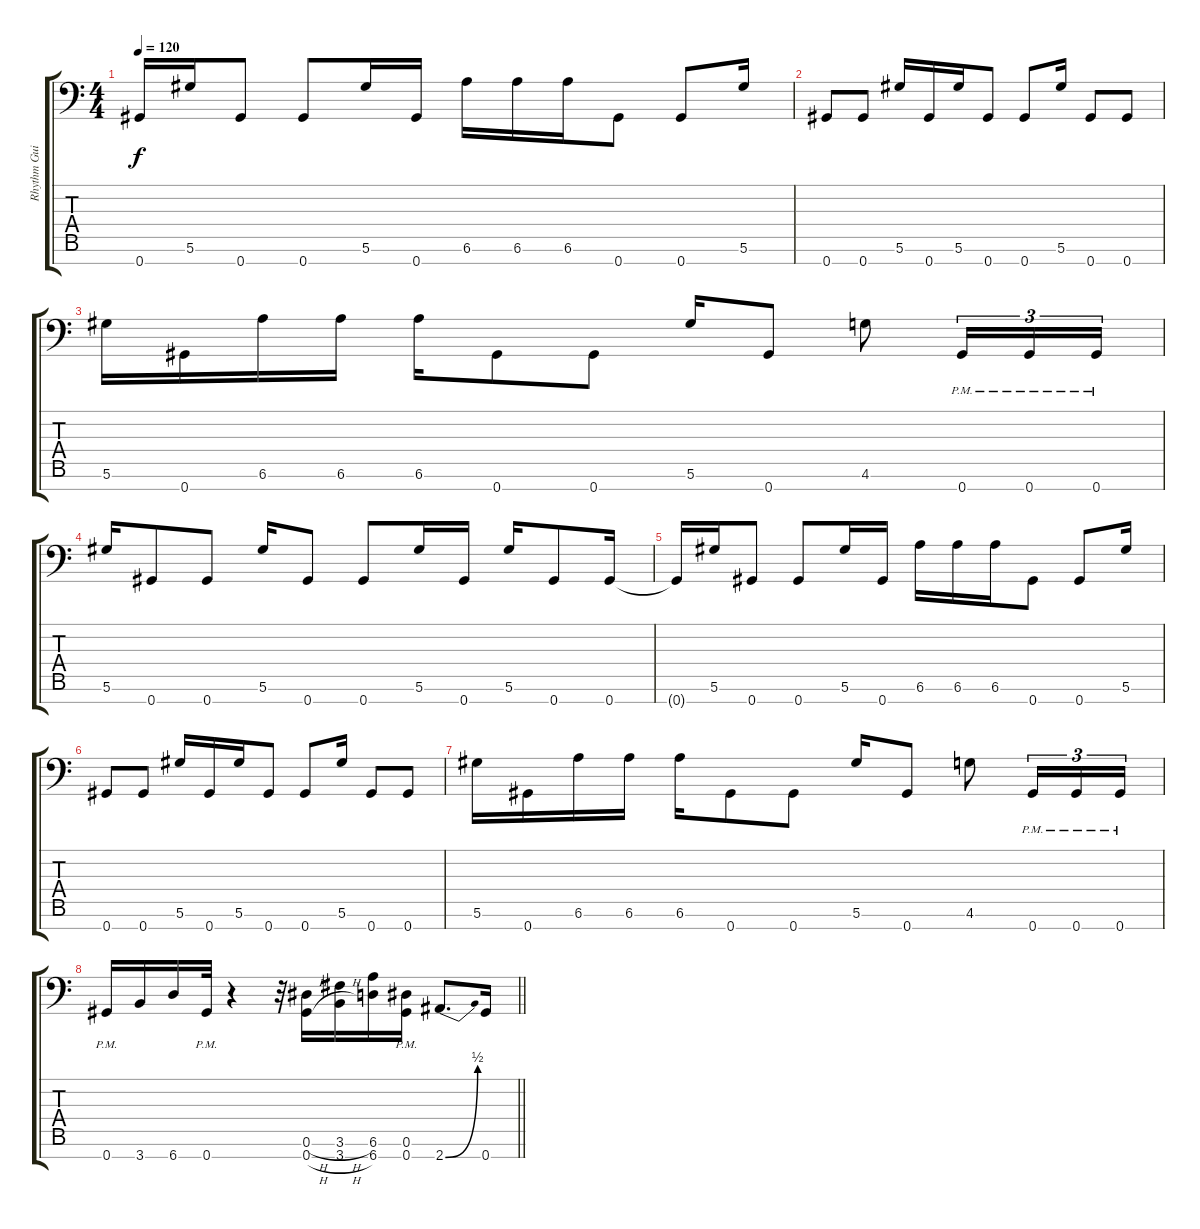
\track ("Rhythm Guitar" "Rhythm Gui") {instrument overdrivenguitar}
\staff {score tabs}
\tuning (Eb4 Bb3 Gb3 Db3 Ab2 Eb2 Ab1) {hide}
\ts (4 4)
\tempo 120
\clef f4
\ks c
0.7{t}.16{dy f} 5.6.16 0.7.8 0.7.8 5.6.16 0.7.16 6.6.16 6.6.16 6.6.16 0.7.8 0.7.8 5.6.16 |
0.7.8 0.7.8 5.6.16 0.7.16 5.6.16 0.7.8 0.7.8 5.6.16 0.7.8 0.7.8 |
5.6.16 0.7.16 6.6.16 6.6.16 6.6.16 0.7.8 0.7.8 5.6.16 0.7.8 4.6.8 0.7{pm}.16{tu (3 2)} 0.7{pm}.16{tu (3 2)} 0.7{pm}.16{tu (3 2)} |
5.6.16 0.7.8 0.7.8 5.6.16 0.7.8 0.7.8 5.6.16 0.7.16 5.6.16 0.7.8 0.7.16 |
0.7{t}.16 5.6.16 0.7.8 0.7.8 5.6.16 0.7.16 6.6.16 6.6.16 6.6.16 0.7.8 0.7.8 5.6.16 |
0.7.8 0.7.8 5.6.16 0.7.16 5.6.16 0.7.8 0.7.8 5.6.16 0.7.8 0.7.8 |
5.6.16 0.7.16 6.6.16 6.6.16 6.6.16 0.7.8 0.7.8 5.6.16 0.7.8 4.6.8 0.7{pm}.16{tu (3 2)} 0.7{pm}.16{tu (3 2)} 0.7{pm}.16{tu (3 2)} |
\barLineRight lightlight
0.7{pm}.16 3.7.16 6.7.16 0.7{pm}.32 r.4 r.32 (0.6{h} 0.7{h}).16 (3.6{h} 3.7{h}).16 (6.6 6.7).16 (0.6{pm} 0.7{pm}).16 2.7{be (bend 0 0 60 2)}.8{d} 0.7.16
